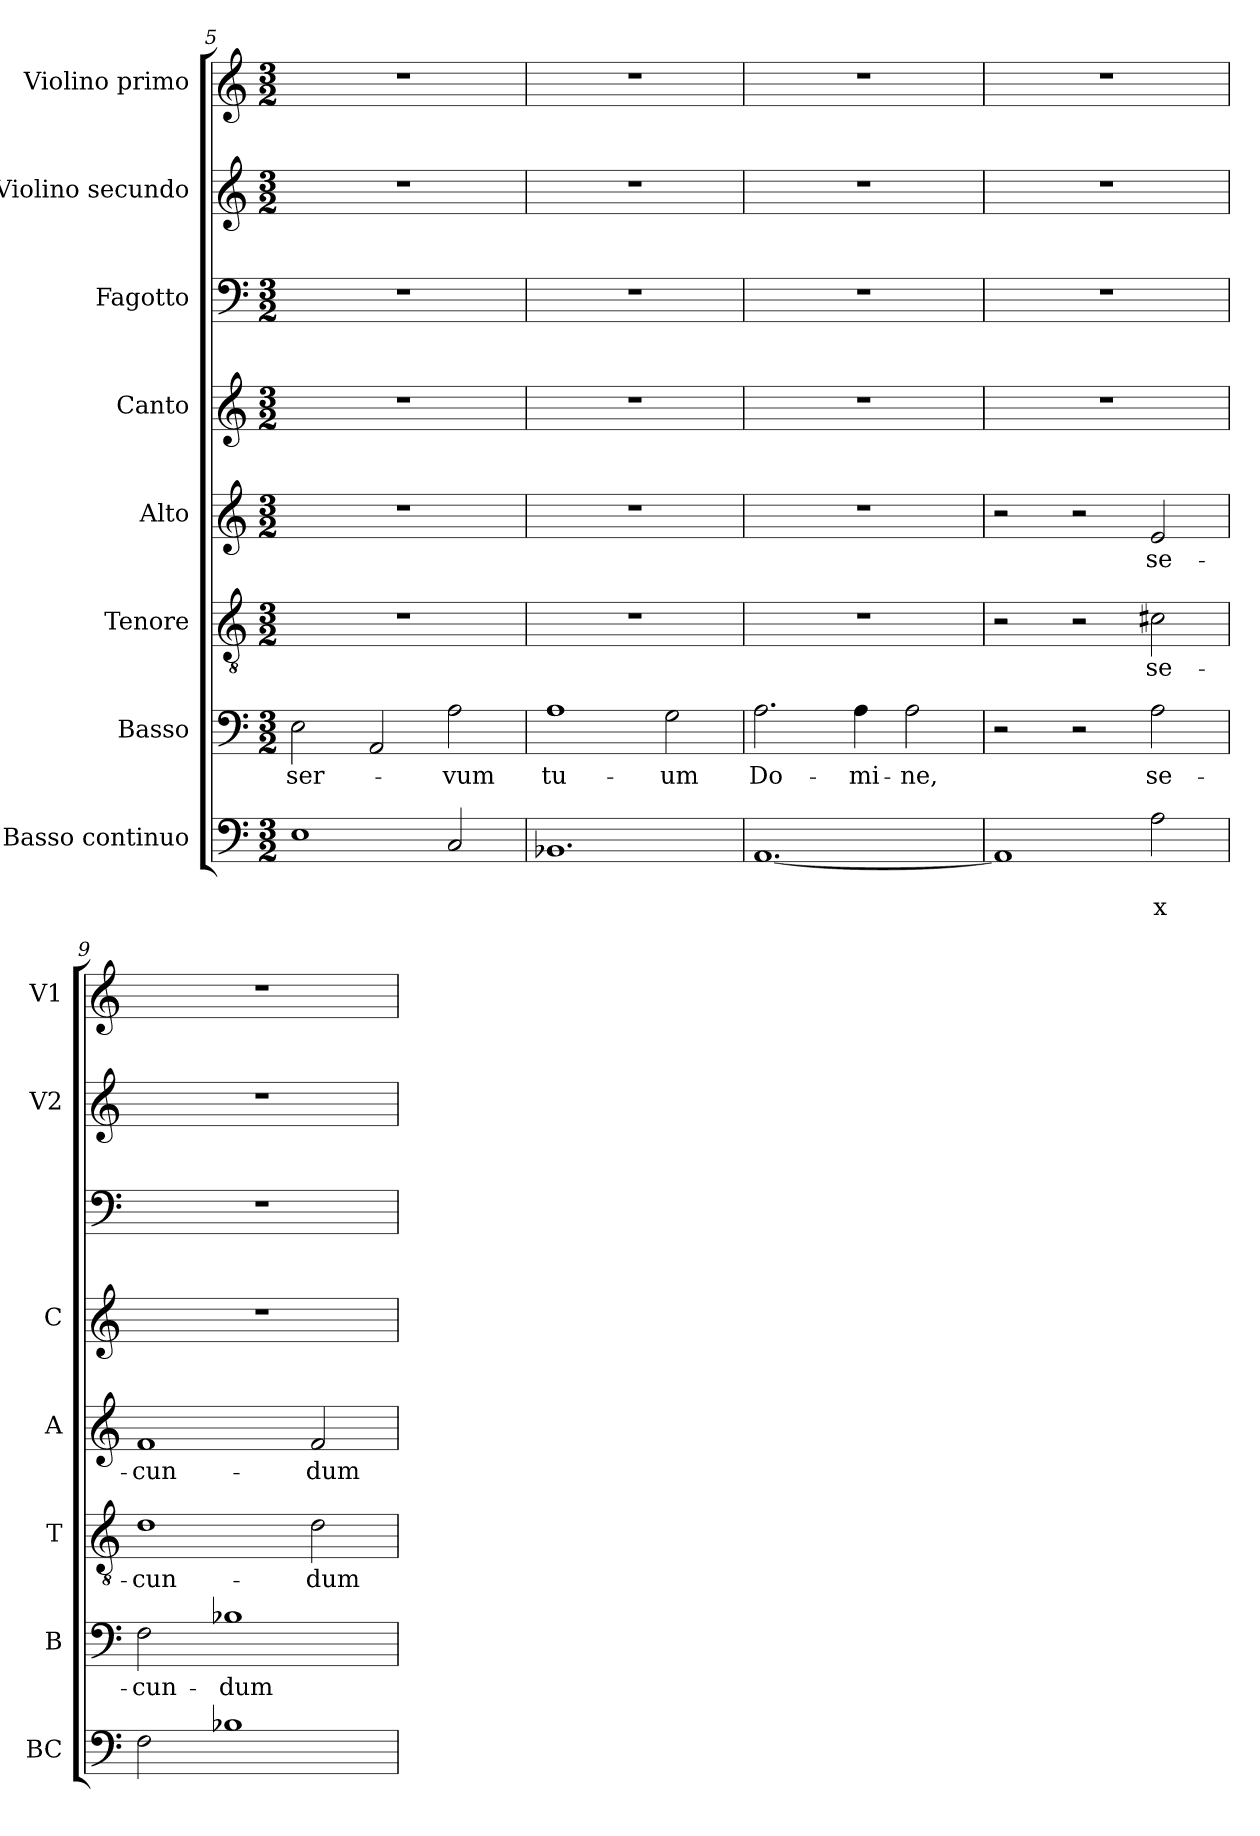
**kern	**text	**text	**kern	**text	**kern	**text	**kern	**text	**kern	**kern	**kern	**kern
*part8	*part8	*part8	*part7	*part7	*part6	*part6	*part5	*part5	*part4	*part3	*part2	*part1
*staff8	*staff8	*staff8	*staff7	*staff7	*staff6	*staff6	*staff5	*staff5	*staff4	*staff3	*staff2	*staff1
*I"Basso continuo	*	*	*I"Basso	*	*I"Tenore	*	*I"Alto	*	*I"Canto	*I"Fagotto	*I"Violino secundo	*I"Violino primo
*I'BC	*	*	*I'B	*	*I'T	*	*I'A	*	*I'C	*	*I'V2	*I'V1
*clefF4	*	*	*clefF4	*	*clefGv2	*	*clefG2	*	*clefG2	*clefF4	*clefG2	*clefG2
*k[]	*	*	*k[]	*	*k[]	*	*k[]	*	*k[]	*k[]	*k[]	*k[]
*C:	*	*	*C:	*	*C:	*	*C:	*	*C:	*C:	*C:	*C:
*M3/2	*	*	*M3/2	*	*M3/2	*	*M3/2	*	*M3/2	*M3/2	*M3/2	*M3/2
=5	=5	=5	=5	=5	=5	=5	=5	=5	=5	=5	=5	=5
!	!	!	!	!LO:LY:b	!	!	!	!	!	!	!	!
1E	.	.	2E\	ser-	1.r	.	1.r	.	1.r	1.r	1.r	1.r
.	.	.	2AA/	.	.	.	.	.	.	.	.	.
!	!	!	!	!LO:LY:b	!	!	!	!	!	!	!	!
2C/	.	.	2A\	-vum	.	.	.	.	.	.	.	.
=6	=6	=6	=6	=6	=6	=6	=6	=6	=6	=6	=6	=6
!	!	!	!	!LO:LY:b	!	!	!	!	!	!	!	!
1.BB-X	.	.	1A	tu-	1.r	.	1.r	.	1.r	1.r	1.r	1.r
!	!	!	!	!LO:LY:b	!	!	!	!	!	!	!	!
.	.	.	2G\	-um	.	.	.	.	.	.	.	.
=7	=7	=7	=7	=7	=7	=7	=7	=7	=7	=7	=7	=7
!	!	!	!	!LO:LY:b	!	!	!	!	!	!	!	!
[1.AA	.	.	2.A\	Do-	1.r	.	1.r	.	1.r	1.r	1.r	1.r
!	!	!	!	!LO:LY:b	!	!	!	!	!	!	!	!
.	.	.	4A\	-mi-	.	.	.	.	.	.	.	.
!	!	!	!	!LO:LY:b	!	!	!	!	!	!	!	!
.	.	.	2A\	-ne,	.	.	.	.	.	.	.	.
!!LO:PB:g=z
=8	=8	=8	=8	=8	=8	=8	=8	=8	=8	=8	=8	=8
1AA]	.	.	2r	.	2r	.	2r	.	1.r	1.r	1.r	1.r
.	.	.	2r	.	2r	.	2r	.	.	.	.	.
!	!	!LO:LY:b	!	!LO:LY:b	!	!LO:LY:b	!	!LO:LY:b	!	!	!	!
2A\	.	x	2A\	se-	2c#X\	se-	2e/	se-	.	.	.	.
=9	=9	=9	=9	=9	=9	=9	=9	=9	=9	=9	=9	=9
!	!	!	!	!LO:LY:b	!	!LO:LY:b	!	!LO:LY:b	!	!	!	!
2F\	.	.	2F\	-cun-	1d	-cun-	1f	-cun-	1.r	1.r	1.r	1.r
!	!	!	!	!LO:LY:b	!	!	!	!	!	!	!	!
1B-X	.	.	1B-X	-dum	.	.	.	.	.	.	.	.
!	!	!	!	!	!	!LO:LY:b	!	!LO:LY:b	!	!	!	!
.	.	.	.	.	2d\	-dum	2f/	-dum	.	.	.	.
=	=	=	=	=	=	=	=	=	=	=	=	=
*-	*-	*-	*-	*-	*-	*-	*-	*-	*-	*-	*-	*-
